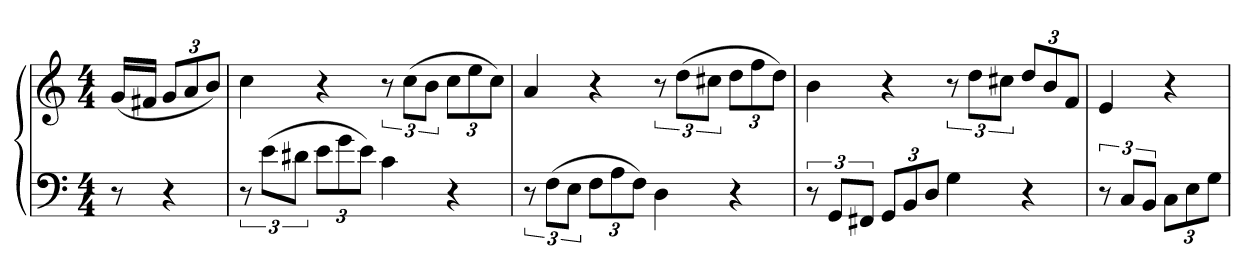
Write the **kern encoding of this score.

**kern	**kern
*part1	*part1
*staff2	*staff1
*clefF4	*clefG2
*k[]	*k[]
*C:	*C:
*M4/4	*M4/4
=	=
8r	(16gLL
.	16f#XJJ
4r	12gL
.	12a
.	12bJ)
=	=
12r	4cc
(12eL	.
12d#XJ	.
12eL	4r
12g	.
12eJ)	.
4c	12r
.	(12ccL
.	12bJ
4r	12ccL
.	12ee
.	12ccJ)
=	=
12r	4a
(12FL	.
12EJ	.
12FL	4r
12A	.
12FJ)	.
4D	12r
.	(12ddL
.	12cc#XJ
4r	12ddL
.	12ff
.	12ddJ)
=	=
12r	4b
12GGL	.
12FF#XJ	.
12GGL	4r
12BB	.
12DJ	.
4G	12r
.	12ddL
.	12cc#XJ
4r	12ddL
.	12b
.	12fJ
=	=
12r	4e
12CL	.
12BBJ	.
12CL	4r
12E	.
12GJ	.
=	=
*-	*-
